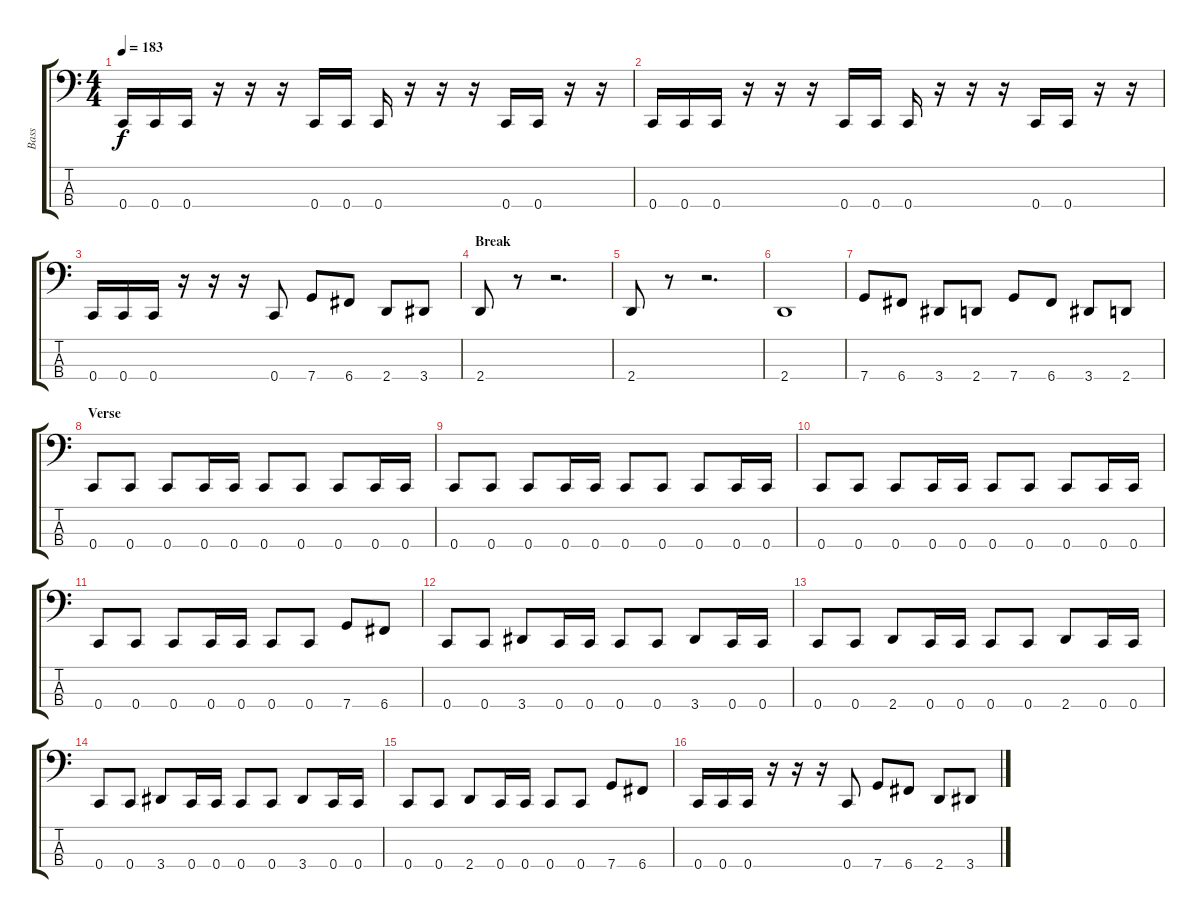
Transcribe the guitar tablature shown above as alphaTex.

\track ("Bass" "Bass") {instrument electricbasspick}
\staff {score tabs}
\tuning (F2 C2 G1 C1) {hide}
\ts (4 4)
\tempo 183
\clef f4
\ks c
0.4.16{dy f} 0.4.16 0.4.16 r.16 r.16 r.16 0.4.16 0.4.16 0.4.16 r.16 r.16 r.16 0.4.16 0.4.16 r.16 r.16 |
0.4.16 0.4.16 0.4.16 r.16 r.16 r.16 0.4.16 0.4.16 0.4.16 r.16 r.16 r.16 0.4.16 0.4.16 r.16 r.16 |
0.4.16 0.4.16 0.4.16 r.16 r.16 r.16 0.4.8 7.4.8 6.4.8 2.4.8 3.4.8 |
\section ("" "Break")
2.4.8 r.8 r.2{d} |
2.4.8 r.8 r.2{d} |
2.4.1 |
7.4.8 6.4.8 3.4.8 2.4.8 7.4.8 6.4.8 3.4.8 2.4.8 |
\section ("" "Verse")
0.4.8 0.4.8 0.4.8 0.4.16 0.4.16 0.4.8 0.4.8 0.4.8 0.4.16 0.4.16 |
0.4.8 0.4.8 0.4.8 0.4.16 0.4.16 0.4.8 0.4.8 0.4.8 0.4.16 0.4.16 |
0.4.8 0.4.8 0.4.8 0.4.16 0.4.16 0.4.8 0.4.8 0.4.8 0.4.16 0.4.16 |
0.4.8 0.4.8 0.4.8 0.4.16 0.4.16 0.4.8 0.4.8 7.4.8 6.4.8 |
0.4.8 0.4.8 3.4.8 0.4.16 0.4.16 0.4.8 0.4.8 3.4.8 0.4.16 0.4.16 |
0.4.8 0.4.8 2.4.8 0.4.16 0.4.16 0.4.8 0.4.8 2.4.8 0.4.16 0.4.16 |
0.4.8 0.4.8 3.4.8 0.4.16 0.4.16 0.4.8 0.4.8 3.4.8 0.4.16 0.4.16 |
0.4.8 0.4.8 2.4.8 0.4.16 0.4.16 0.4.8 0.4.8 7.4.8 6.4.8 |
0.4.16 0.4.16 0.4.16 r.16 r.16 r.16 0.4.8 7.4.8 6.4.8 2.4.8 3.4.8
